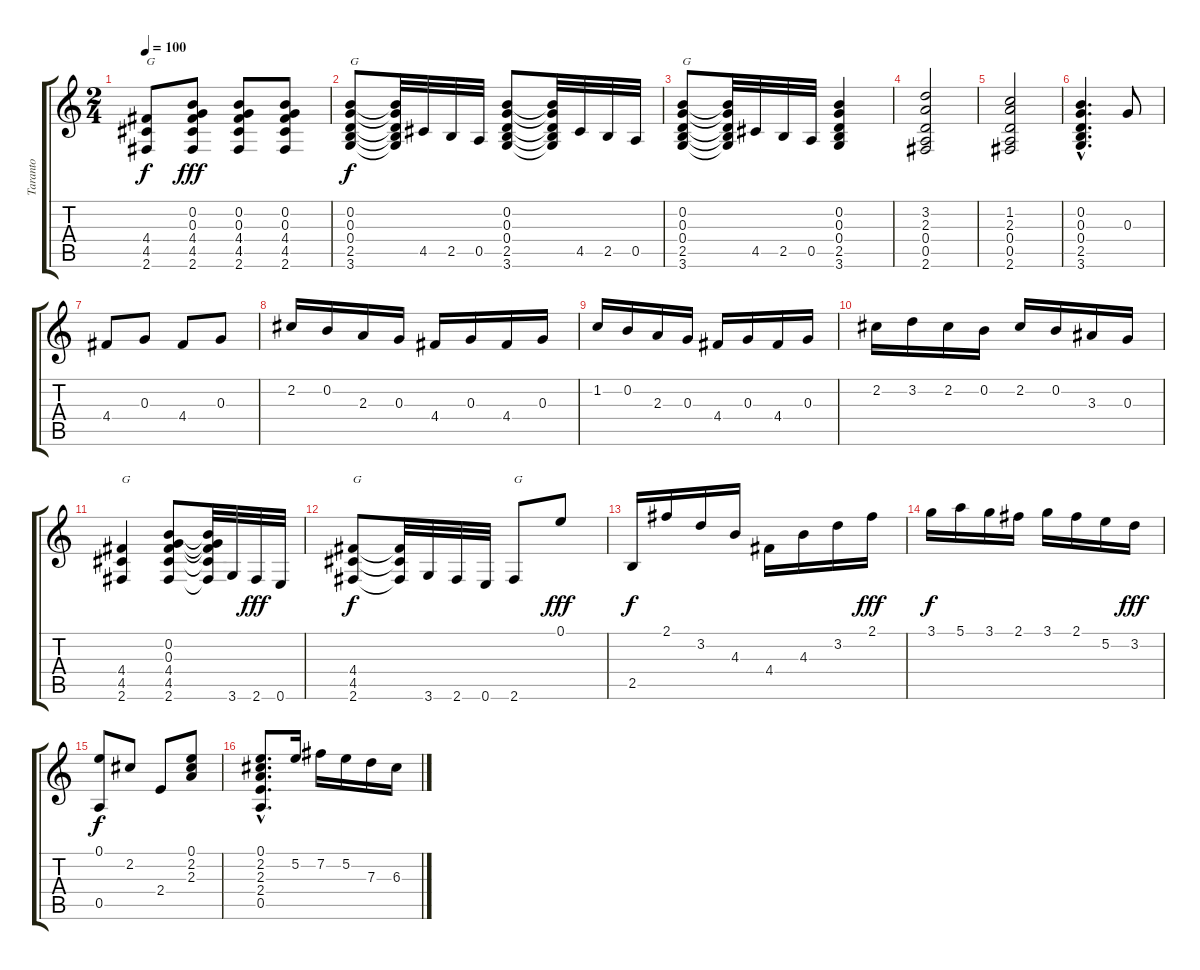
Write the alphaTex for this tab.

\track ("Taranto" "Taranto") {instrument acousticguitarnylon}
\staff {score tabs}
\tuning (E4 B3 G3 D3 A2 E2) {hide}
\ts (2 4)
\tempo 100
\clef g2
\ks c
(4.4 4.5 2.6).8{txt "G" dy f} (0.2 0.3 4.4 4.5 2.6).8{dy fff} (0.2 0.3 4.4 4.5 2.6).8 (0.2 0.3 4.4 4.5 2.6).8 |
(0.2 0.3 0.4 2.5 3.6).8{txt "G" dy f} (0.2{t} 0.3{t} 0.4{t} 2.5{t} 3.6{t}).32 4.5.32 2.5.32 0.5.32 (0.2 0.3 0.4 2.5 3.6).8 (0.2{t} 0.3{t} 0.4{t} 2.5{t} 3.6{t}).32 4.5.32 2.5.32 0.5.32 |
(0.2 0.3 0.4 2.5 3.6).8{txt "G"} (0.2{t} 0.3{t} 0.4{t} 2.5{t} 3.6{t}).32 4.5.32 2.5.32 0.5.32 (0.2 0.3 0.4 2.5 3.6).4 |
(3.2 2.3 0.4 0.5 2.6).2 |
(1.2 2.3 0.4 0.5 2.6).2 |
(0.2{hac} 0.3{hac} 0.4{hac} 2.5{hac} 3.6{hac}).4{d} 0.3.8 |
4.4.8 0.3.8 4.4.8 0.3.8 |
2.2.16 0.2.16 2.3.16 0.3.16 4.4.16 0.3.16 4.4.16 0.3.16 |
1.2.16 0.2.16 2.3.16 0.3.16 4.4.16 0.3.16 4.4.16 0.3.16 |
2.2.16 3.2.16 2.2.16 0.2.16 2.2.16 0.2.16 3.3.16 0.3.16 |
(4.4 4.5 2.6).4{txt "G"} (0.2 0.3 4.4 4.5 2.6).8 (0.2{t} 0.3{t} 4.4{t} 4.5{t} 2.6{t}).32 3.6.32 2.6.32{dy fff} 0.6.32 |
(4.4 4.5 2.6).8{txt "G" dy f} (4.4{t} 4.5{t} 2.6{t}).32 3.6.32 2.6.32 0.6.32 2.6.8{txt "G"} 0.1.8{dy fff} |
2.5.16{dy f} 2.1.16 3.2.16 4.3.16 4.4.16 4.3.16 3.2.16 2.1.16{dy fff} |
3.1.16{dy f} 5.1.16 3.1.16 2.1.16 3.1.16 2.1.16 5.2.16 3.2.16{dy fff} |
(0.1 0.5).8{dy f} 2.2.8 2.4.8 (0.1 2.2 2.3).8 |
(0.1{hac} 2.2{hac} 2.3{hac} 2.4{hac} 0.5{hac}).8{d} 5.2.16 7.2.16 5.2.16 7.3.16 6.3.16
